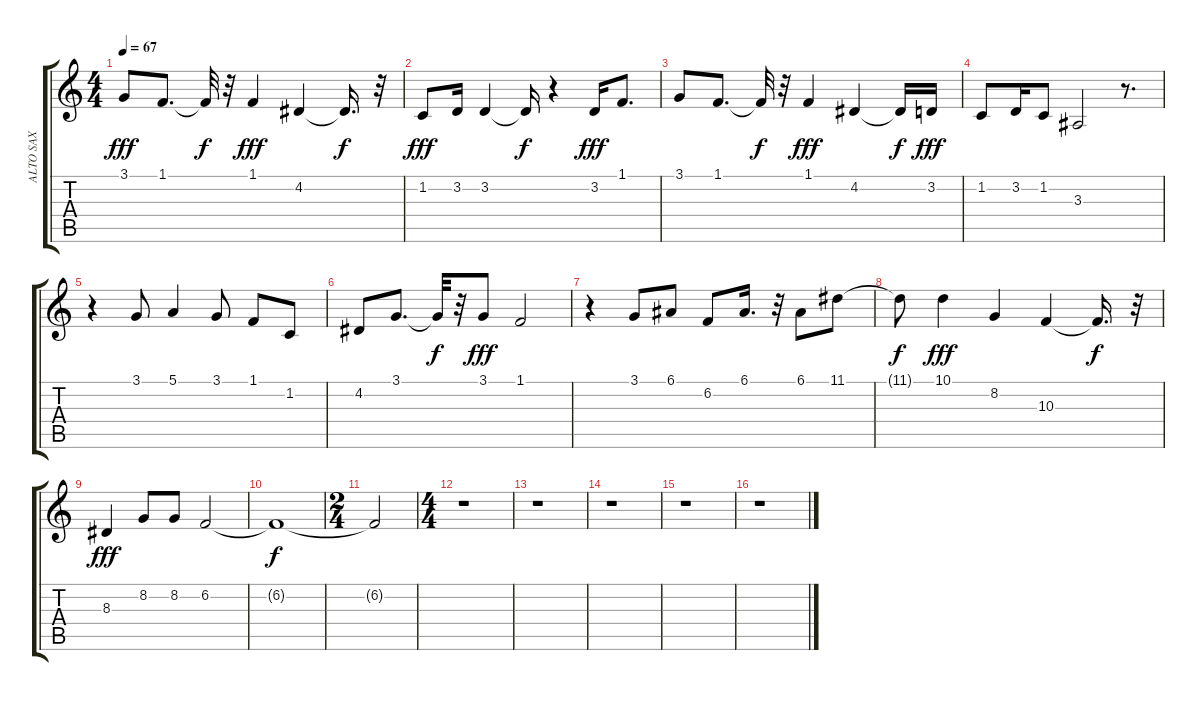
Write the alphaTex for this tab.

\track ("ALTO SAX" "ALTO SAX") {instrument altosax}
\staff {score tabs}
\tuning (E4 B3 G3 D3 A2 E2) {hide}
\ts (4 4)
\tempo 67
\clef g2
\ks c
3.1.8{dy fff} 1.1.8{d} 1.1{t}.32{dy f} r.32 1.1.4{dy fff} 4.2.4 4.2{t}.16{d dy f} r.32 |
1.2.8{dy fff} 3.2.16 3.2.4 3.2{t}.16{dy f} r.4 3.2.16{dy fff} 1.1.8{d} |
3.1.8 1.1.8{d} 1.1{t}.32{dy f} r.32 1.1.4{dy fff} 4.2.4 4.2{t}.16{dy f} 3.2.16{dy fff} |
1.2.8 3.2.16 1.2.8 3.3.2 r.8{d} |
r.4 3.1.8 5.1.4 3.1.8 1.1.8 1.2.8 |
4.2.8 3.1.8{d} 3.1{t}.32{dy f} r.32 3.1.8{dy fff} 1.1.2 |
r.4 3.1.8 6.1.8 6.2.8 6.1.16{d} r.32 6.1.8 11.1.8 |
11.1{t}.8{dy f} 10.1.4{dy fff} 8.2.4 10.3.4 10.3{t}.16{d dy f} r.32 |
8.3.4{dy fff} 8.2.8 8.2.8 6.2.2 |
6.2{t}.1{dy f} |
\ts (2 4)
6.2{t}.2 |
\ts (4 4)
r.1 |
r.1 |
r.1 |
r.1 |
r.1
